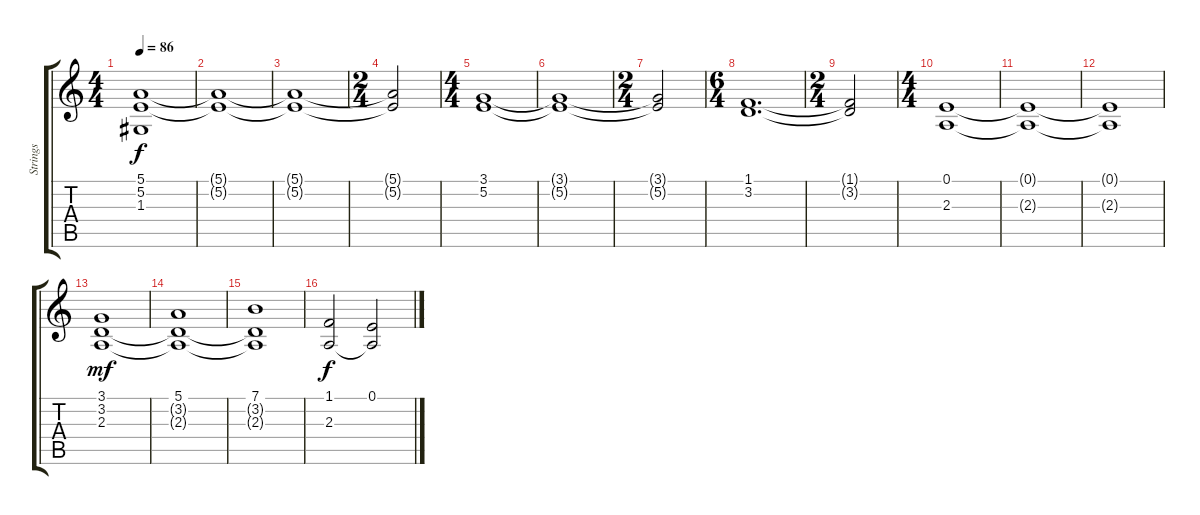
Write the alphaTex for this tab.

\track ("Strings" "Strings") {instrument synthstrings1}
\staff {score tabs}
\tuning (E4 B3 G3 D3 A2 E2) {hide}
\ts (4 4)
\tempo 86
\clef g2
\ks c
(5.1 5.2 1.3{t}).1{dy f volume 11} |
(5.1{t} 5.2{t}).1 |
(5.1{t} 5.2{t}).1 |
\ts (2 4)
(5.1{t} 5.2{t}).2 |
\ts (4 4)
(3.1 5.2).1 |
(3.1{t} 5.2{t}).1 |
\ts (2 4)
(3.1{t} 5.2{t}).2 |
\ts (6 4)
(1.1 3.2).1{d} |
\ts (2 4)
(1.1{t} 3.2{t}).2 |
\ts (4 4)
(0.1 2.3).1 |
(0.1{t} 2.3{t}).1 |
(0.1{t} 2.3{t}).1 |
(3.1 3.2 2.3).1{dy mf} |
(5.1 3.2{t} 2.3{t}).1 |
(7.1 3.2{t} 2.3{t}).1 |
(1.1 2.3).2{dy f} (0.1 2.3{t}).2
